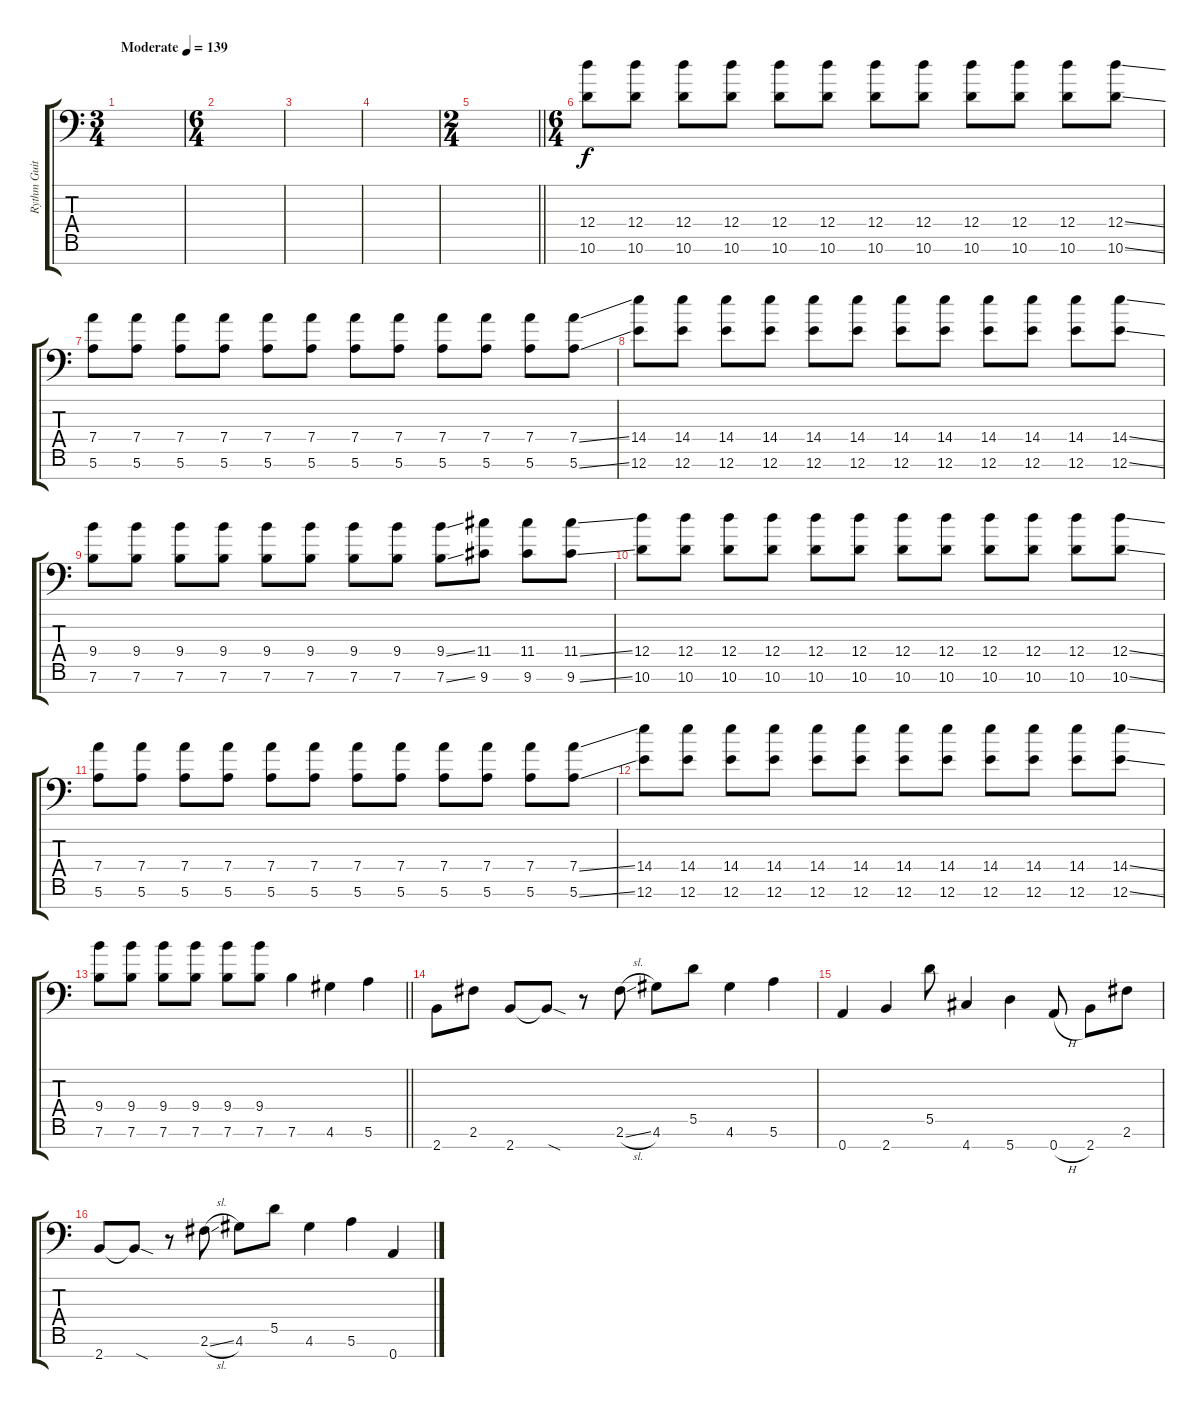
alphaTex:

\track ("Rythm Guitar #2" "Rythm Guit") {instrument distortionguitar}
\staff {score tabs}
\tuning (D4 A3 E3 D3 A2 E2 A1) {hide}
\ts (3 4)
\section ("" "")
\tempo (139 "Moderate")
\clef f4
\ks c
|
\ts (6 4)
|
|
|
\ts (2 4)
\barLineRight lightlight
|
\ts (6 4)
\section ("" "")
(12.4 10.6).8 (12.4 10.6).8 (12.4 10.6).8 (12.4 10.6).8 (12.4 10.6).8 (12.4 10.6).8 (12.4 10.6).8 (12.4 10.6).8 (12.4 10.6).8 (12.4 10.6).8 (12.4 10.6).8 (12.4{ss} 10.6{ss}).8 |
(7.4 5.6).8 (7.4 5.6).8 (7.4 5.6).8 (7.4 5.6).8 (7.4 5.6).8 (7.4 5.6).8 (7.4 5.6).8 (7.4 5.6).8 (7.4 5.6).8 (7.4 5.6).8 (7.4 5.6).8 (7.4{ss} 5.6{ss}).8 |
(14.4 12.6).8 (14.4 12.6).8 (14.4 12.6).8 (14.4 12.6).8 (14.4 12.6).8 (14.4 12.6).8 (14.4 12.6).8 (14.4 12.6).8 (14.4 12.6).8 (14.4 12.6).8 (14.4 12.6).8 (14.4{ss} 12.6{ss}).8 |
(9.4 7.6).8 (9.4 7.6).8 (9.4 7.6).8 (9.4 7.6).8 (9.4 7.6).8 (9.4 7.6).8 (9.4 7.6).8 (9.4 7.6).8 (9.4{ss} 7.6{ss}).8 (11.4 9.6).8 (11.4 9.6).8 (11.4{ss} 9.6{ss}).8 |
(12.4 10.6).8 (12.4 10.6).8 (12.4 10.6).8 (12.4 10.6).8 (12.4 10.6).8 (12.4 10.6).8 (12.4 10.6).8 (12.4 10.6).8 (12.4 10.6).8 (12.4 10.6).8 (12.4 10.6).8 (12.4{ss} 10.6{ss}).8 |
(7.4 5.6).8 (7.4 5.6).8 (7.4 5.6).8 (7.4 5.6).8 (7.4 5.6).8 (7.4 5.6).8 (7.4 5.6).8 (7.4 5.6).8 (7.4 5.6).8 (7.4 5.6).8 (7.4 5.6).8 (7.4{ss} 5.6{ss}).8 |
(14.4 12.6).8 (14.4 12.6).8 (14.4 12.6).8 (14.4 12.6).8 (14.4 12.6).8 (14.4 12.6).8 (14.4 12.6).8 (14.4 12.6).8 (14.4 12.6).8 (14.4 12.6).8 (14.4 12.6).8 (14.4{ss} 12.6{ss}).8 |
\barLineRight lightlight
(9.4 7.6).8 (9.4 7.6).8 (9.4 7.6).8 (9.4 7.6).8 (9.4 7.6).8 (9.4 7.6).8 7.6.4 4.6.4 5.6.4 |
\section ("" "")
2.7.8 2.6.8 2.7.8 2.7{sod t}.8 r.8 2.6{sl}.8 4.6.8 5.5.8 4.6.4 5.6.4 |
0.7.4 2.7.4 5.5.8 4.7.4 5.7.4 0.7{h}.8 2.7.8 2.6.8 |
2.7.8 2.7{sod t}.8 r.8 2.6{sl}.8 4.6.8 5.5.8 4.6.4 5.6.4 0.7.4
